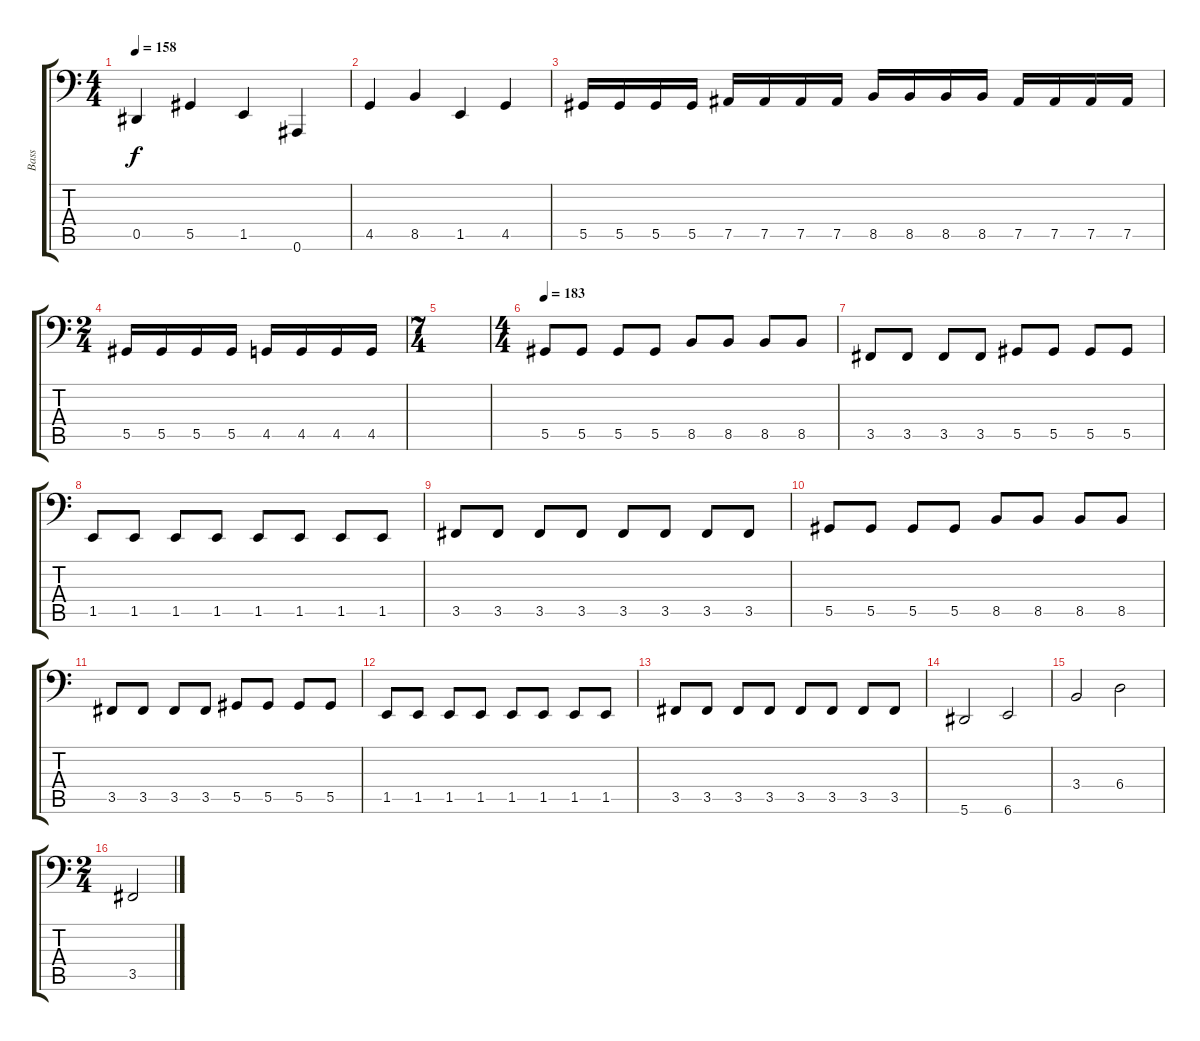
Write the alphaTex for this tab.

\track ("Bass" "Bass") {instrument electricbassfinger}
\staff {score tabs}
\tuning (B2 Gb2 Db2 Ab1 Eb1 Bb0) {hide}
\ts (4 4)
\tempo 158
\clef f4
\ks c
0.5.4{dy f} 5.5.4 1.5.4 0.6.4 |
4.5.4 8.5.4 1.5.4 4.5.4 |
5.5.16 5.5.16 5.5.16 5.5.16 7.5.16 7.5.16 7.5.16 7.5.16 8.5.16 8.5.16 8.5.16 8.5.16 7.5.16 7.5.16 7.5.16 7.5.16 |
\ts (2 4)
5.5.16 5.5.16 5.5.16 5.5.16 4.5.16 4.5.16 4.5.16 4.5.16 |
\ts (7 4)
|
\ts (4 4)
\tempo 183
5.5.8 5.5.8 5.5.8 5.5.8 8.5.8 8.5.8 8.5.8 8.5.8 |
3.5.8 3.5.8 3.5.8 3.5.8 5.5.8 5.5.8 5.5.8 5.5.8 |
1.5.8 1.5.8 1.5.8 1.5.8 1.5.8 1.5.8 1.5.8 1.5.8 |
3.5.8 3.5.8 3.5.8 3.5.8 3.5.8 3.5.8 3.5.8 3.5.8 |
5.5.8 5.5.8 5.5.8 5.5.8 8.5.8 8.5.8 8.5.8 8.5.8 |
3.5.8 3.5.8 3.5.8 3.5.8 5.5.8 5.5.8 5.5.8 5.5.8 |
1.5.8 1.5.8 1.5.8 1.5.8 1.5.8 1.5.8 1.5.8 1.5.8 |
3.5.8 3.5.8 3.5.8 3.5.8 3.5.8 3.5.8 3.5.8 3.5.8 |
5.6.2 6.6.2 |
3.4.2 6.4.2 |
\ts (2 4)
3.5.2
